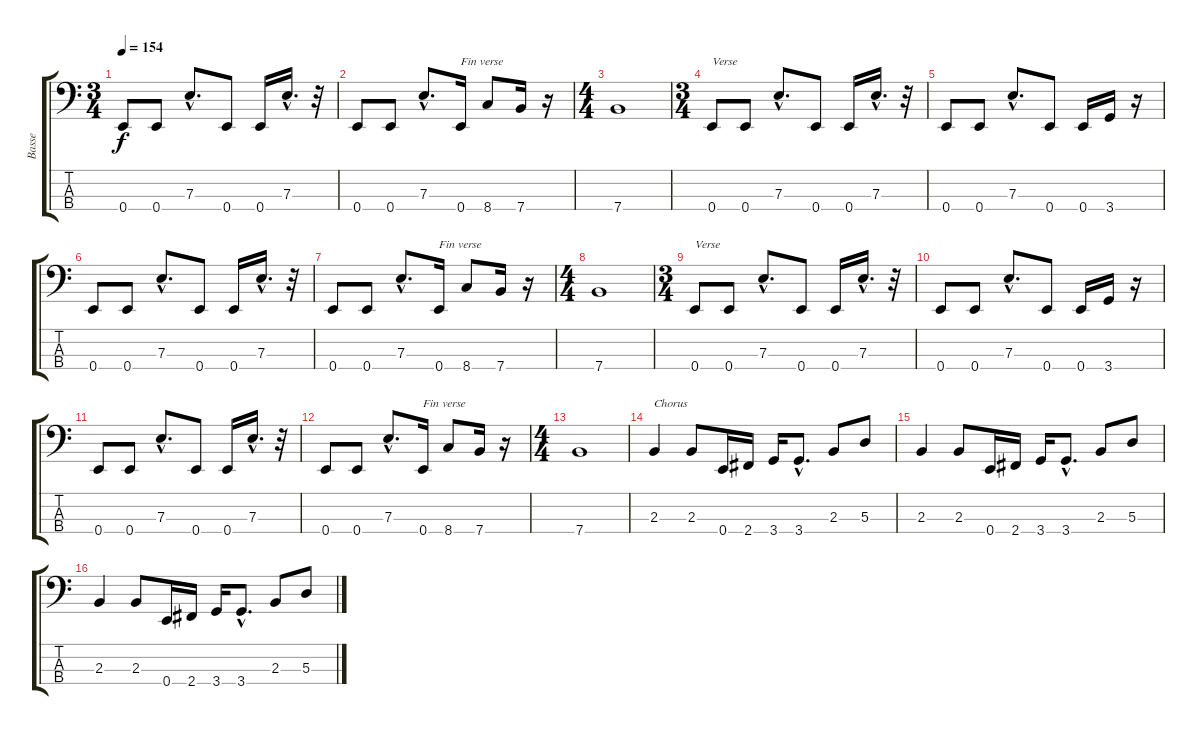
\track ("Basse" "Basse") {instrument electricbasspick}
\staff {score tabs}
\tuning (G2 D2 A1 E1) {hide}
\ts (3 4)
\tempo 154
\clef f4
\ks c
0.4.8{dy f} 0.4.8 7.3{hac}.8{d} 0.4.8 0.4.16 7.3{hac}.16{d} r.32 |
0.4.8 0.4.8 7.3{hac}.8{d} 0.4.16{txt "Fin verse"} 8.4.8 7.4.16 r.16 |
\ts (4 4)
7.4.1 |
\ts (3 4)
0.4.8{txt "Verse"} 0.4.8 7.3{hac}.8{d} 0.4.8 0.4.16 7.3{hac}.16{d} r.32 |
0.4.8 0.4.8 7.3{hac}.8{d} 0.4.8 0.4.16 3.4.16 r.16 |
0.4.8 0.4.8 7.3{hac}.8{d} 0.4.8 0.4.16 7.3{hac}.16{d} r.32 |
0.4.8 0.4.8 7.3{hac}.8{d} 0.4.16{txt "Fin verse"} 8.4.8 7.4.16 r.16 |
\ts (4 4)
7.4.1 |
\ts (3 4)
0.4.8{txt "Verse"} 0.4.8 7.3{hac}.8{d} 0.4.8 0.4.16 7.3{hac}.16{d} r.32 |
0.4.8 0.4.8 7.3{hac}.8{d} 0.4.8 0.4.16 3.4.16 r.16 |
0.4.8 0.4.8 7.3{hac}.8{d} 0.4.8 0.4.16 7.3{hac}.16{d} r.32 |
0.4.8 0.4.8 7.3{hac}.8{d} 0.4.16{txt "Fin verse"} 8.4.8 7.4.16 r.16 |
\ts (4 4)
7.4.1 |
2.3.4{txt "Chorus"} 2.3.8 0.4.16 2.4.16 3.4.16 3.4{hac}.8{d} 2.3.8 5.3.8 |
2.3.4 2.3.8 0.4.16 2.4.16 3.4.16 3.4{hac}.8{d} 2.3.8 5.3.8 |
2.3.4 2.3.8 0.4.16 2.4.16 3.4.16 3.4{hac}.8{d} 2.3.8 5.3.8
